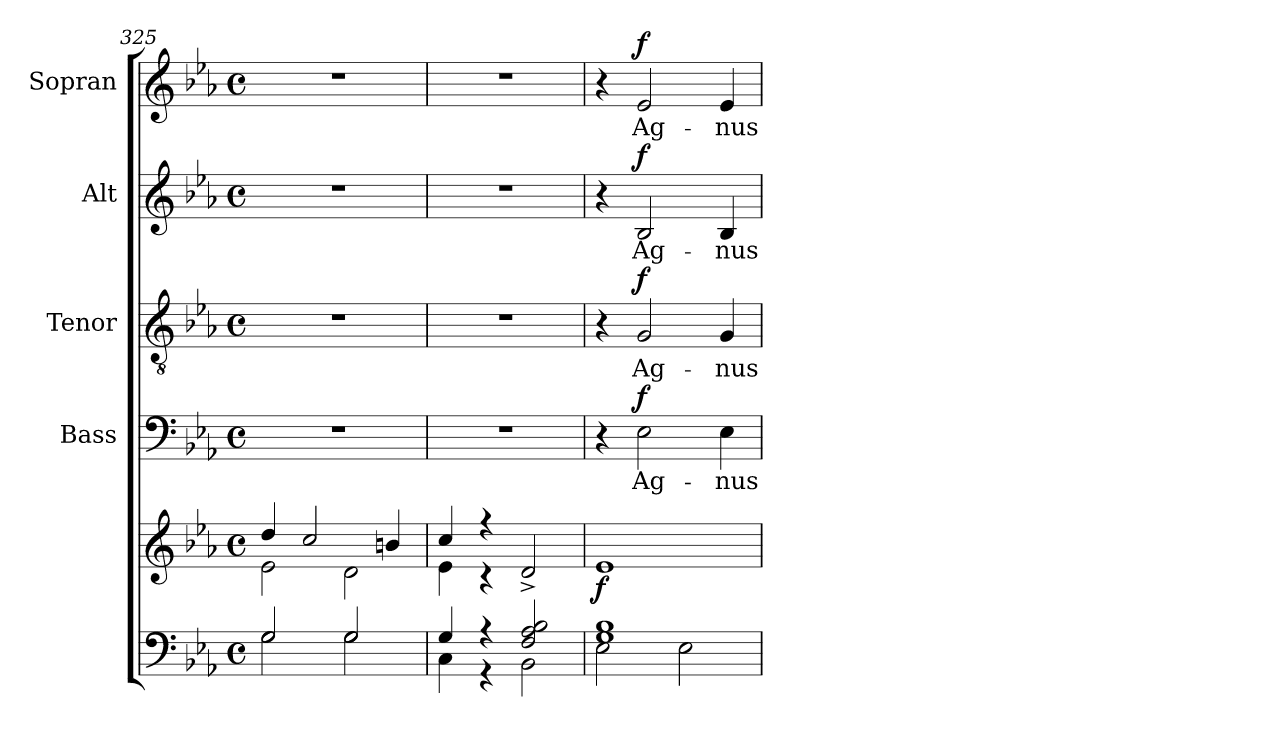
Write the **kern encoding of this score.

**kern	**kern	**dynam	**kern	**text	**dynam	**kern	**text	**dynam	**kern	**text	**dynam	**kern	**text	**dynam
*part5	*part5	*part5	*part4	*part4	*part4	*part3	*part3	*part3	*part2	*part2	*part2	*part1	*part1	*part1
*staff6	*staff5	*staff5/6	*staff4	*staff4	*staff4	*staff3	*staff3	*staff3	*staff2	*staff2	*staff2	*staff1	*staff1	*staff1
*	*	*	*I"Bass	*	*	*I"Tenor	*	*	*I"Alt	*	*	*I"Sopran	*	*
*	*	*	*I'B.	*	*	*I'T.	*	*	*I'A.	*	*	*I'S.	*	*
*clefF4	*clefG2	*	*clefF4	*	*	*clefGv2	*	*	*clefG2	*	*	*clefG2	*	*
*k[b-e-a-]	*k[b-e-a-]	*	*k[b-e-a-]	*	*	*k[b-e-a-]	*	*	*k[b-e-a-]	*	*	*k[b-e-a-]	*	*
*E-:	*E-:	*	*E-:	*	*	*E-:	*	*	*E-:	*	*	*E-:	*	*
*M4/4	*M4/4	*	*M4/4	*	*	*M4/4	*	*	*M4/4	*	*	*M4/4	*	*
*met(c)	*met(c)	*	*met(c)	*	*	*met(c)	*	*	*met(c)	*	*	*met(c)	*	*
=325	=325	=325	=325	=325	=325	=325	=325	=325	=325	=325	=325	=325	=325	=325
*^	*^	*	*	*	*	*	*	*	*	*	*	*	*	*
2G/	2G\	4dd/	2e-\	.	1r	.	.	1r	.	.	1r	.	.	1r	.	.
.	.	2cc/	.	.	.	.	.	.	.	.	.	.	.	.	.	.
2G/	2G\	.	2d\	.	.	.	.	.	.	.	.	.	.	.	.	.
.	.	4bn/	.	.	.	.	.	.	.	.	.	.	.	.	.	.
=326	=326	=326	=326	=326	=326	=326	=326	=326	=326	=326	=326	=326	=326	=326	=326	=326
4G/	4C\	4cc/	4e-\	.	1r	.	.	1r	.	.	1r	.	.	1r	.	.
4r	4r	4r	4r	.	.	.	.	.	.	.	.	.	.	.	.	.
2F/ 2A-/ 2B-/	2BB-\	2d^>/	2ryy	.	.	.	.	.	.	.	.	.	.	.	.	.
=327	=327	=327	=327	=327	=327	=327	=327	=327	=327	=327	=327	=327	=327	=327	=327	=327
!	!	!	!	!LO:DY:b	!	!	!	!	!	!	!	!	!	!	!	!
*	*	*v	*v	*	*	*	*	*	*	*	*	*	*	*	*	*
1G 1B-	2E-\	1e-	f	4r	.	.	4r	.	.	4r	.	.	4r	.	.
!	!	!	!	!	!LO:LY:b	!LO:DY:a	!	!LO:LY:b	!LO:DY:a	!	!LO:LY:b	!LO:DY:a	!	!LO:LY:b	!LO:DY:a
.	.	.	.	2E-\	Ag-	f	2G/	Ag-	f	2B-/	Ag-	f	2e-/	Ag-	f
.	2E-\	.	.	.	.	.	.	.	.	.	.	.	.	.	.
!	!	!	!	!	!LO:LY:b	!	!	!LO:LY:b	!	!	!LO:LY:b	!	!	!LO:LY:b	!
.	.	.	.	4E-\	-nus	.	4G/	-nus	.	4B-/	-nus	.	4e-/	-nus	.
*v	*v	*	*	*	*	*	*	*	*	*	*	*	*	*	*
=	=	=	=	=	=	=	=	=	=	=	=	=	=	=
*-	*-	*-	*-	*-	*-	*-	*-	*-	*-	*-	*-	*-	*-	*-
